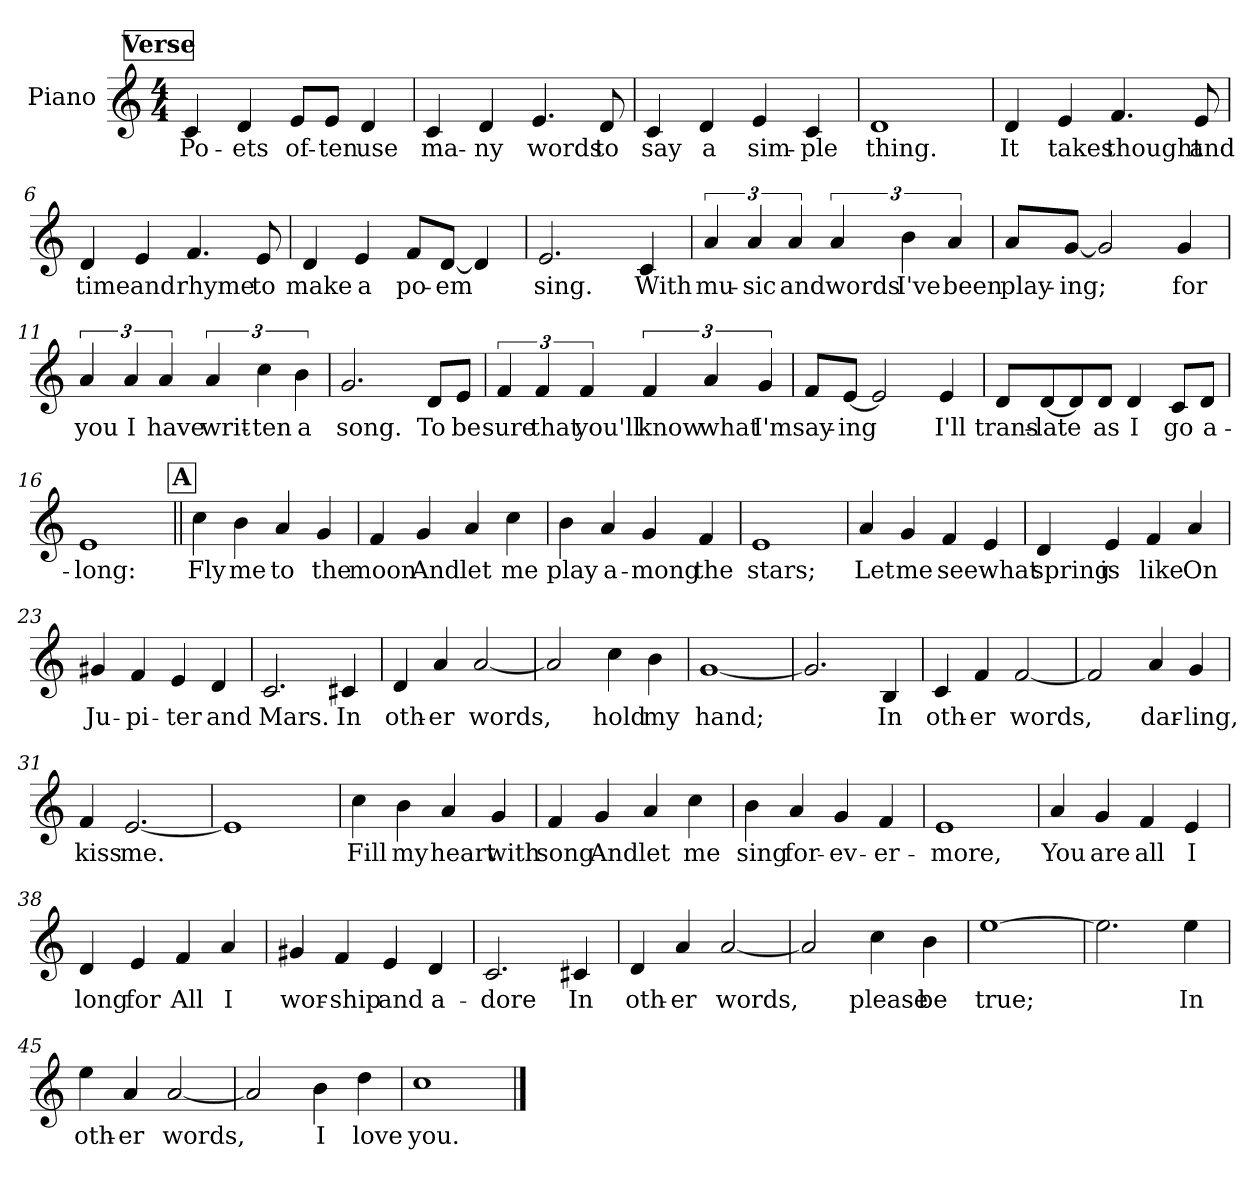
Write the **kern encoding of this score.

**kern	**text
*part1	*part1
*staff1	*staff1
*I"Piano	*
*I'Pno.	*
*clefG2	*
*k[]	*
*M4/4	*
!!LO:REH:place=s1:a:fs=14:t=Verse
=1	=1
!	!LO:LY:b
4c/	Po-
!	!LO:LY:b
4d/	-ets
!	!LO:LY:b
8e/L	of-
!	!LO:LY:b
8e/J	-ten
!	!LO:LY:b
4d/	use
=2	=2
!	!LO:LY:b
4c/	ma-
!	!LO:LY:b
4d/	-ny
!	!LO:LY:b
4.e/	words
!	!LO:LY:b
8d/	to
=3	=3
!	!LO:LY:b
4c/	say
!	!LO:LY:b
4d/	a
!	!LO:LY:b
4e/	sim-
!	!LO:LY:b
4c/	-ple
=4	=4
!	!LO:LY:b
1d	thing.
!!LO:LB:g=z
=5	=5
!	!LO:LY:b
4d/	It
!	!LO:LY:b
4e/	takes
!	!LO:LY:b
4.f/	thought
!	!LO:LY:b
8e/	and
=6	=6
!	!LO:LY:b
4d/	time
!	!LO:LY:b
4e/	and
!	!LO:LY:b
4.f/	rhyme
!	!LO:LY:b
8e/	to
=7	=7
!	!LO:LY:b
4d/	make
!	!LO:LY:b
4e/	a
!	!LO:LY:b
8f/L	po-
!	!LO:LY:b
[8d/J	-em
4d/]	.
=8	=8
!	!LO:LY:b
2.e/	sing.
!	!LO:LY:b
4c/	With
!!LO:LB:g=z
=9	=9
!	!LO:LY:b
6a/	mu-
!	!LO:LY:b
6a/	-sic
!	!LO:LY:b
6a/	and
!	!LO:LY:b
6a/	words
!	!LO:LY:b
6b\	I've
!	!LO:LY:b
6a/	been
=10	=10
!	!LO:LY:b
8a/L	play-
!	!LO:LY:b
[8g/J	-ing;
2g/]	.
!	!LO:LY:b
4g/	for
=11	=11
!	!LO:LY:b
6a/	you
!	!LO:LY:b
6a/	I
!	!LO:LY:b
6a/	have
!	!LO:LY:b
6a/	writ-
!	!LO:LY:b
6cc\	-ten
!	!LO:LY:b
6b\	a
=12	=12
!	!LO:LY:b
2.g/	song.
!	!LO:LY:b
8d/L	To
!	!LO:LY:b
8e/J	be
!!LO:LB:g=z
=13	=13
!	!LO:LY:b
6f/	sure
!	!LO:LY:b
6f/	that
!	!LO:LY:b
6f/	you'll
!	!LO:LY:b
6f/	know
!	!LO:LY:b
6a/	what
!	!LO:LY:b
6g/	I'm
=14	=14
!	!LO:LY:b
8f/L	say-
!	!LO:LY:b
[8e/J	-ing
2e/]	.
!	!LO:LY:b
4e/	I'll
=15	=15
!	!LO:LY:b
8d/L	trans-
!	!LO:LY:b
[8d/	-late
8d/]	.
!	!LO:LY:b
8d/J	as
!	!LO:LY:b
4d/	I
!	!LO:LY:b
8c/L	go
!	!LO:LY:b
8d/J	a-
=16	=16
!	!LO:LY:b
1e	-long:
!!LO:LB:g=z
!!LO:REH:place=s1:a:fs=14:t=A
=17||	=17||
!	!LO:LY:b
4cc\	Fly
!	!LO:LY:b
4b\	me
!	!LO:LY:b
4a/	to
!	!LO:LY:b
4g/	the
=18	=18
!	!LO:LY:b
4f/	moon
!	!LO:LY:b
4g/	And
!	!LO:LY:b
4a/	let
!	!LO:LY:b
4cc\	me
=19	=19
!	!LO:LY:b
4b\	play
!	!LO:LY:b
4a/	a-
!	!LO:LY:b
4g/	-mong
!	!LO:LY:b
4f/	the
=20	=20
!	!LO:LY:b
1e	stars;
!!LO:LB:g=z
=21	=21
!	!LO:LY:b
4a/	Let
!	!LO:LY:b
4g/	me
!	!LO:LY:b
4f/	see
!	!LO:LY:b
4e/	what
=22	=22
!	!LO:LY:b
4d/	spring
!	!LO:LY:b
4e/	is
!	!LO:LY:b
4f/	like
!	!LO:LY:b
4a/	On
=23	=23
!	!LO:LY:b
4g#X/	Ju-
!	!LO:LY:b
4f/	-pi-
!	!LO:LY:b
4e/	-ter
!	!LO:LY:b
4d/	and
=24	=24
!	!LO:LY:b
2.c/	Mars.
!	!LO:LY:b
4c#X/	In
!!LO:LB:g=z
=25	=25
!	!LO:LY:b
4d/	oth-
!	!LO:LY:b
4a/	-er
!	!LO:LY:b
[2a/	words,
=26	=26
2a/]	.
!	!LO:LY:b
4cc\	hold
!	!LO:LY:b
4b\	my
=27	=27
!	!LO:LY:b
[1g	hand;
=28	=28
2.g/]	.
!	!LO:LY:b
4B/	In
!!LO:LB:g=z
=29	=29
!	!LO:LY:b
4c/	oth-
!	!LO:LY:b
4f/	-er
!	!LO:LY:b
[2f/	words,
=30	=30
2f/]	.
!	!LO:LY:b
4a/	dar-
!	!LO:LY:b
4g/	-ling,
=31	=31
!	!LO:LY:b
4f/	kiss
!	!LO:LY:b
[2.e/	me.
=32	=32
1e]	.
!!LO:LB:g=z
=33	=33
!	!LO:LY:b
4cc\	Fill
!	!LO:LY:b
4b\	my
!	!LO:LY:b
4a/	heart
!	!LO:LY:b
4g/	with
=34	=34
!	!LO:LY:b
4f/	song
!	!LO:LY:b
4g/	And
!	!LO:LY:b
4a/	let
!	!LO:LY:b
4cc\	me
=35	=35
!	!LO:LY:b
4b\	sing
!	!LO:LY:b
4a/	for-
!	!LO:LY:b
4g/	-ev-
!	!LO:LY:b
4f/	-er-
=36	=36
!	!LO:LY:b
1e	-more,
!!LO:LB:g=z
=37	=37
!	!LO:LY:b
4a/	You
!	!LO:LY:b
4g/	are
!	!LO:LY:b
4f/	all
!	!LO:LY:b
4e/	I
=38	=38
!	!LO:LY:b
4d/	long
!	!LO:LY:b
4e/	for
!	!LO:LY:b
4f/	All
!	!LO:LY:b
4a/	I
=39	=39
!	!LO:LY:b
4g#X/	wor-
!	!LO:LY:b
4f/	-ship
!	!LO:LY:b
4e/	and
!	!LO:LY:b
4d/	a-
=40	=40
!	!LO:LY:b
2.c/	-dore
!	!LO:LY:b
4c#X/	In
!!LO:LB:g=z
=41	=41
!	!LO:LY:b
4d/	oth-
!	!LO:LY:b
4a/	-er
!	!LO:LY:b
[2a/	words,
=42	=42
2a/]	.
!	!LO:LY:b
4cc\	please
!	!LO:LY:b
4b\	be
=43	=43
!	!LO:LY:b
[1ee	true;
=44	=44
2.ee\]	.
!	!LO:LY:b
4ee\	In
!!LO:LB:g=z
=45	=45
!	!LO:LY:b
4ee\	oth-
!	!LO:LY:b
4a/	-er
!	!LO:LY:b
[2a/	words,
=46	=46
2a/]	.
!	!LO:LY:b
4b\	I
!	!LO:LY:b
4dd\	love
=47	=47
!	!LO:LY:b
1cc	you.
==	==
*-	*-
